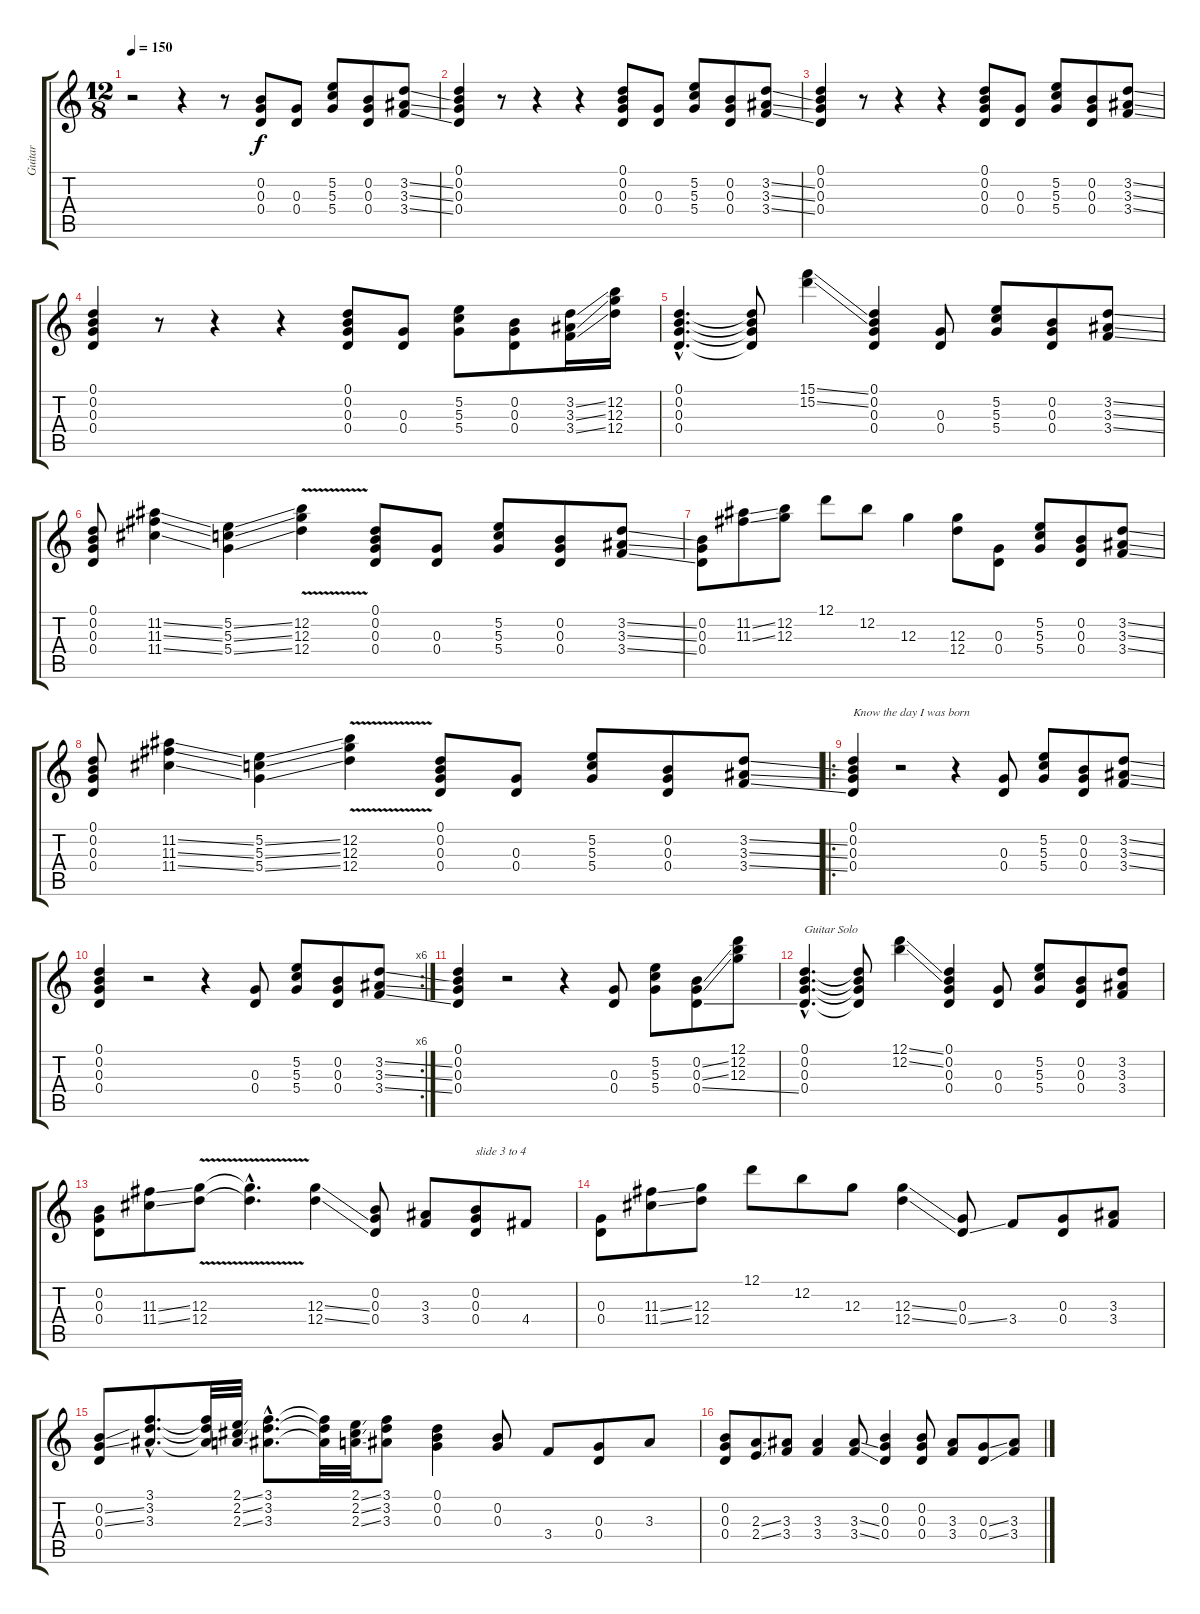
\track ("Guitar" "Guitar") {instrument distortionguitar}
\staff {score tabs}
\tuning (D4 B3 G3 D3 G2 D2) {hide}
\ts (12 8)
\tempo 150
\clef g2
\ks c
r.2{dy f instrument distortionguitar} r.4 r.8 (0.2 0.3 0.4).8 (0.3 0.4).8 (5.2 5.3 5.4).8 (0.2 0.3 0.4).8 (3.2{ss} 3.3{ss} 3.4{ss}).8 |
(0.1 0.2 0.3 0.4).4 r.8 r.4 r.4 (0.1 0.2 0.3 0.4).8 (0.3 0.4).8 (5.2 5.3 5.4).8 (0.2 0.3 0.4).8 (3.2{ss} 3.3{ss} 3.4{ss}).8 |
(0.1 0.2 0.3 0.4).4 r.8 r.4 r.4 (0.1 0.2 0.3 0.4).8 (0.3 0.4).8 (5.2 5.3 5.4).8 (0.2 0.3 0.4).8 (3.2{ss} 3.3{ss} 3.4{ss}).8 |
(0.1 0.2 0.3 0.4).4 r.8 r.4 r.4 (0.1 0.2 0.3 0.4).8 (0.3 0.4).8 (5.2 5.3 5.4).8 (0.2 0.3 0.4).8 (3.2{ss} 3.3{ss} 3.4{ss}).16 (12.2 12.3 12.4).16 |
(0.1{hac} 0.2{hac} 0.3{hac} 0.4{hac}).4{d} (0.1{t} 0.2{t} 0.3{t} 0.4{t}).8 (15.1{ss} 15.2{ss}).4 (0.1 0.2 0.3 0.4).4 (0.3 0.4).8 (5.2 5.3 5.4).8 (0.2 0.3 0.4).8 (3.2{ss} 3.3{ss} 3.4{ss}).8 |
(0.1 0.2 0.3 0.4).8 (11.2{ss} 11.3{ss} 11.4{ss}).4 (5.2{ss} 5.3{ss} 5.4{ss}).4 (12.2{v} 12.3{v} 12.4{v}).4 (0.1 0.2 0.3 0.4).8 (0.3 0.4).8 (5.2 5.3 5.4).8 (0.2 0.3 0.4).8 (3.2{ss} 3.3{ss} 3.4{ss}).8 |
(0.2 0.3 0.4).8 (11.2{ss} 11.3{ss}).8 (12.2 12.3).8 12.1.8 12.2.8 12.3.4 (12.3 12.4).8 (0.3 0.4).8 (5.2 5.3 5.4).8 (0.2 0.3 0.4).8 (3.2{ss} 3.3{ss} 3.4{ss}).8 |
(0.1 0.2 0.3 0.4).8 (11.2{ss} 11.3{ss} 11.4{ss}).4 (5.2{ss} 5.3{ss} 5.4{ss}).4 (12.2{v} 12.3{v} 12.4{v}).4 (0.1 0.2 0.3 0.4).8 (0.3 0.4).8 (5.2 5.3 5.4).8 (0.2 0.3 0.4).8 (3.2{ss} 3.3{ss} 3.4{ss}).8 |
\ro
(0.1 0.2 0.3 0.4).4{txt "Know the day I was born"} r.2 r.4 (0.3 0.4).8 (5.2 5.3 5.4).8 (0.2 0.3 0.4).8 (3.2{ss} 3.3{ss} 3.4{ss}).8 |
\rc 6
(0.1 0.2 0.3 0.4).4 r.2 r.4 (0.3 0.4).8 (5.2 5.3 5.4).8 (0.2 0.3 0.4).8 (3.2{ss} 3.3{ss} 3.4{ss}).8 |
(0.1 0.2 0.3 0.4).4 r.2 r.4 (0.3 0.4).8 (5.2 5.3 5.4).8 (0.2{ss} 0.3{ss} 0.4{ss}).8 (12.1 12.2 12.3).8 |
(0.1{hac} 0.2{hac} 0.3{hac} 0.4{hac}).4{d txt "Guitar Solo"} (0.1{t} 0.2{t} 0.3{t} 0.4{t}).8 (12.1{ss} 12.2{ss}).4 (0.1 0.2 0.3 0.4).4 (0.3 0.4).8 (5.2 5.3 5.4).8 (0.2 0.3 0.4).8 (3.2 3.3 3.4).8 |
(0.2 0.3 0.4).8 (11.3{ss} 11.4{ss}).8 (12.3{v} 12.4{v}).8 (12.3{hac t} 12.4{hac t}).4{d} (12.3{ss} 12.4{ss}).4 (0.2 0.3 0.4).8 (3.3 3.4).8 (0.2 0.3 0.4).8{txt "slide 3 to 4"} 4.4.8 |
(0.3 0.4).8 (11.3{ss} 11.4{ss}).8 (12.3 12.4).8 12.1.8 12.2.8 12.3.8 (12.3{ss} 12.4{ss}).4 (0.3 0.4{ss}).8 3.4.8 (0.3 0.4).8 (3.3 3.4).8 |
(0.2{ss} 0.3{ss} 0.4).8 (3.1{hac} 3.2{hac} 3.3{hac}).8{d} (3.1{t} 3.2{t} 3.3{t}).32 (2.1{ss} 2.2{ss} 2.3{ss}).32 (3.1{hac} 3.2{hac} 3.3{hac}).8{d} (3.1{t} 3.2{t} 3.3{t}).32 (2.1{ss} 2.2{ss} 2.3{ss}).32 (3.1 3.2 3.3).8 (0.1 0.2 0.3).4 (0.2 0.3).8 3.4.8 (0.3 0.4).8 3.3.8 |
(0.2 0.3 0.4).8 (2.3{ss} 2.4{ss}).8 (3.3 3.4).8 (3.3 3.4).4 (3.3{ss} 3.4{ss}).8 (0.2 0.3 0.4).4 (0.2 0.3 0.4).8 (3.3 3.4).8 (0.3{ss} 0.4{ss}).8 (3.3 3.4).8
